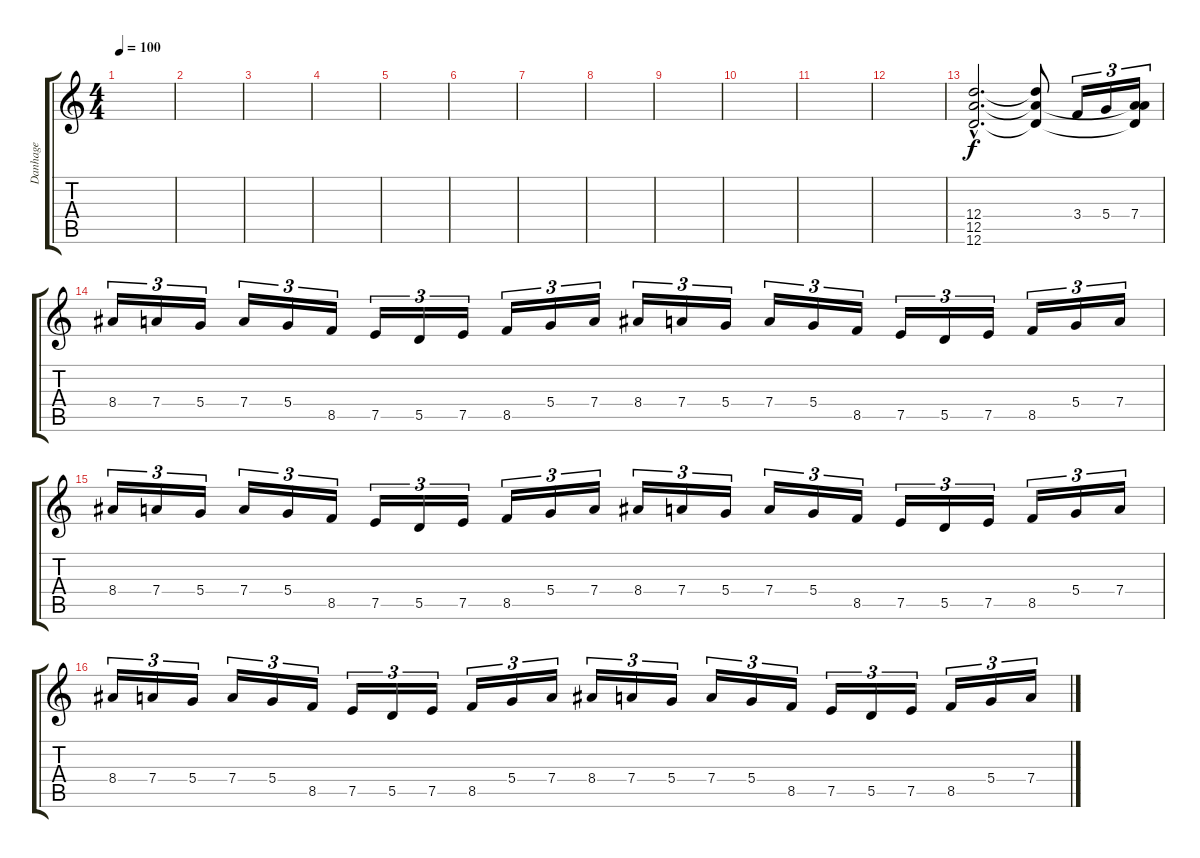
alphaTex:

\track ("Danhage" "Danhage") {instrument distortionguitar}
\staff {score tabs}
\tuning (E4 B3 G3 D3 A2 D2) {hide}
\ts (4 4)
\tempo 100
\clef g2
\ks c
|
|
|
|
|
|
|
|
|
|
|
|
(12.4{hac} 12.5{hac} 12.6{hac}).2{d} (12.4{t} 12.5{t} 12.6{t}).8 3.4.16{tu (3 2)} 5.4.16{tu (3 2)} (7.4 12.5{t} 12.6{t}).16{tu (3 2)} |
8.4.16{tu (3 2)} 7.4.16{tu (3 2)} 5.4.16{tu (3 2)} 7.4.16{tu (3 2)} 5.4.16{tu (3 2)} 8.5.16{tu (3 2)} 7.5.16{tu (3 2)} 5.5.16{tu (3 2)} 7.5.16{tu (3 2)} 8.5.16{tu (3 2)} 5.4.16{tu (3 2)} 7.4.16{tu (3 2)} 8.4.16{tu (3 2)} 7.4.16{tu (3 2)} 5.4.16{tu (3 2)} 7.4.16{tu (3 2)} 5.4.16{tu (3 2)} 8.5.16{tu (3 2)} 7.5.16{tu (3 2)} 5.5.16{tu (3 2)} 7.5.16{tu (3 2)} 8.5.16{tu (3 2)} 5.4.16{tu (3 2)} 7.4.16{tu (3 2)} |
8.4.16{tu (3 2)} 7.4.16{tu (3 2)} 5.4.16{tu (3 2)} 7.4.16{tu (3 2)} 5.4.16{tu (3 2)} 8.5.16{tu (3 2)} 7.5.16{tu (3 2)} 5.5.16{tu (3 2)} 7.5.16{tu (3 2)} 8.5.16{tu (3 2)} 5.4.16{tu (3 2)} 7.4.16{tu (3 2)} 8.4.16{tu (3 2)} 7.4.16{tu (3 2)} 5.4.16{tu (3 2)} 7.4.16{tu (3 2)} 5.4.16{tu (3 2)} 8.5.16{tu (3 2)} 7.5.16{tu (3 2)} 5.5.16{tu (3 2)} 7.5.16{tu (3 2)} 8.5.16{tu (3 2)} 5.4.16{tu (3 2)} 7.4.16{tu (3 2)} |
8.4.16{tu (3 2)} 7.4.16{tu (3 2)} 5.4.16{tu (3 2)} 7.4.16{tu (3 2)} 5.4.16{tu (3 2)} 8.5.16{tu (3 2)} 7.5.16{tu (3 2)} 5.5.16{tu (3 2)} 7.5.16{tu (3 2)} 8.5.16{tu (3 2)} 5.4.16{tu (3 2)} 7.4.16{tu (3 2)} 8.4.16{tu (3 2)} 7.4.16{tu (3 2)} 5.4.16{tu (3 2)} 7.4.16{tu (3 2)} 5.4.16{tu (3 2)} 8.5.16{tu (3 2)} 7.5.16{tu (3 2)} 5.5.16{tu (3 2)} 7.5.16{tu (3 2)} 8.5.16{tu (3 2)} 5.4.16{tu (3 2)} 7.4.16{tu (3 2)}
